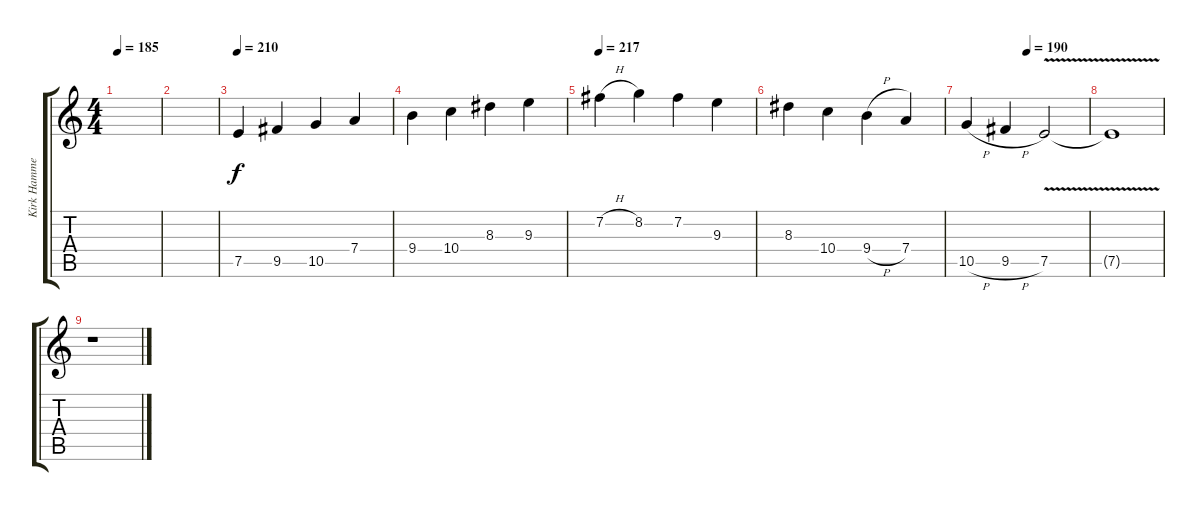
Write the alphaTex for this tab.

\track ("Kirk Hammett Secondary" "Kirk Hamme") {instrument distortionguitar}
\staff {score tabs}
\tuning (E4 B3 G3 D3 A2 E2) {hide}
\ts (4 4)
\tempo 185
\clef g2
\ks c
|
|
\tempo 210
7.5.4 9.5.4 10.5.4 7.4.4 |
9.4.4 10.4.4 8.3.4 9.3.4 |
\tempo 217
7.2{h}.4 8.2.4 7.2.4 9.3.4 |
8.3.4 10.4.4 9.4{h}.4 7.4.4 |
\tempo (190 0.5)
10.5{h}.4 9.5{h}.4 7.5{v}.2 |
7.5{t}.1 |
r.1
